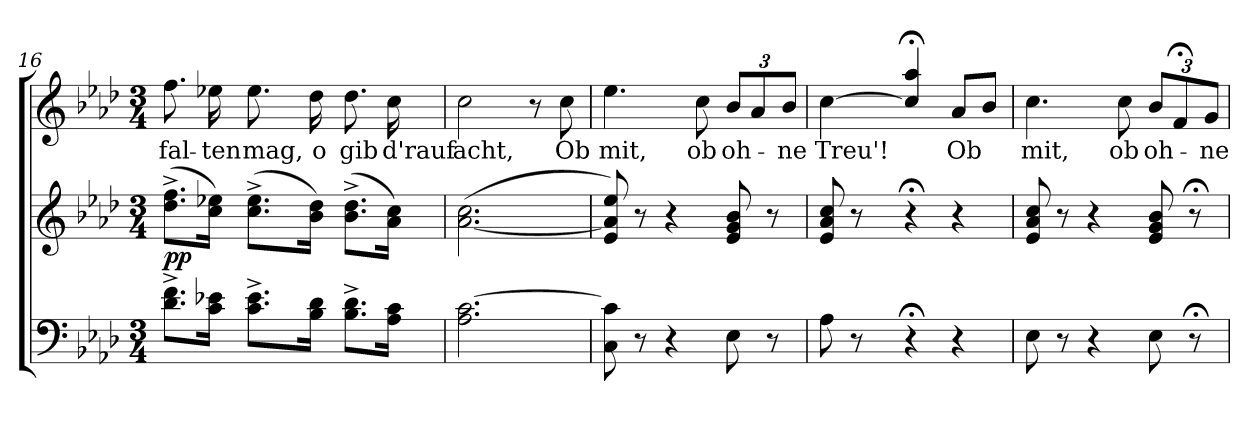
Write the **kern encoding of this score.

**kern	**kern	**dynam	**kern	**text
*part2	*part2	*part2	*part1	*part1
*staff3	*staff2	*staff2/3	*staff1	*staff1
*clefF4	*clefG2	*	*clefG2	*
*k[b-e-a-d-]	*k[b-e-a-d-]	*	*k[b-e-a-d-]	*
*A-:	*A-:	*	*A-:	*
*M3/4	*M3/4	*	*M3/4	*
=16	=16	=16	=16	=16
!	!	!LO:DY:a=2	!	!LO:LY:b
8.d-\^> 8.f\^>L	(>8.dd-\^> 8.ff\^>L	pp	8.ff\	-fal-
!	!	!	!	!LO:LY:b
16c\ 16e-X\Jk	16cc\ 16ee-X\Jk)	.	16ee-X\	-ten
!	!	!	!	!LO:LY:b
8.c\^> 8.e-\^>L	(>8.cc\^> 8.ee-\^>L	.	8.ee-\	mag,
!	!	!	!	!LO:LY:b
16B-\ 16d-\Jk	16b-\ 16dd-\Jk)	.	16dd-\	o
!	!	!	!	!LO:LY:b
8.B-\^> 8.d-\^>L	(>8.b-\^> 8.dd-\^>L	.	8.dd-\	gib
!	!	!	!	!LO:LY:b
16A-\ 16c\Jk	16a-\ 16cc\Jk)	.	16cc\	d'rauf
!!LO:LB:g=z
=17	=17	=17	=17	=17
!	!	!	!	!LO:LY:b
2.A-\ [>2.c\	([<2.a-\ 2.cc\	.	2cc\	acht,
.	.	.	8r	.
!	!	!	!	!LO:LY:b
.	.	.	8cc\	Ob
=18	=18	=18	=18	=18
!	!	!	!	!LO:LY:b
8C\ 8c\]	8e-/ 8a-/] 8ee-/)	.	4.ee-\	mit,
8r	8r	.	.	.
4r	4r	.	.	.
!	!	!	!	!LO:LY:b
.	.	.	8cc\	ob
!	!	!	!	!LO:LY:b
8E-\	8e-/ 8g/ 8b-/	.	12b-/L	oh-
.	.	.	12a-/	.
8r	8r	.	.	.
!	!	!	!	!LO:LY:b
.	.	.	12b-/J	-ne
=19	=19	=19	=19	=19
!	!	!	!	!LO:LY:b
8A-\	8e-/ 8a-/ 8cc/	.	[>4cc\	Treu'!
8r	8r	.	.	.
4r;<	4r;<	.	4cc/];< 4aa-/;<	.
!	!	!	!	!LO:LY:b
4r	4r	.	8a-/L	Ob
.	.	.	8b-/J	.
=20	=20	=20	=20	=20
!	!	!	!	!LO:LY:b
8E-\	8e-/ 8a-/ 8cc/	.	4.cc\	mit,
8r	8r	.	.	.
4r	4r	.	.	.
!	!	!	!	!LO:LY:b
.	.	.	8cc\	ob
!	!	!	!	!LO:LY:b
8E-\	8e-/ 8g/ 8b-/	.	12b-/L	oh-
.	.	.	12f;/	.
8r;<	8r;<	.	.	.
!	!	!	!	!LO:LY:b
.	.	.	12g/J	-ne
=	=	=	=	=
*-	*-	*-	*-	*-
